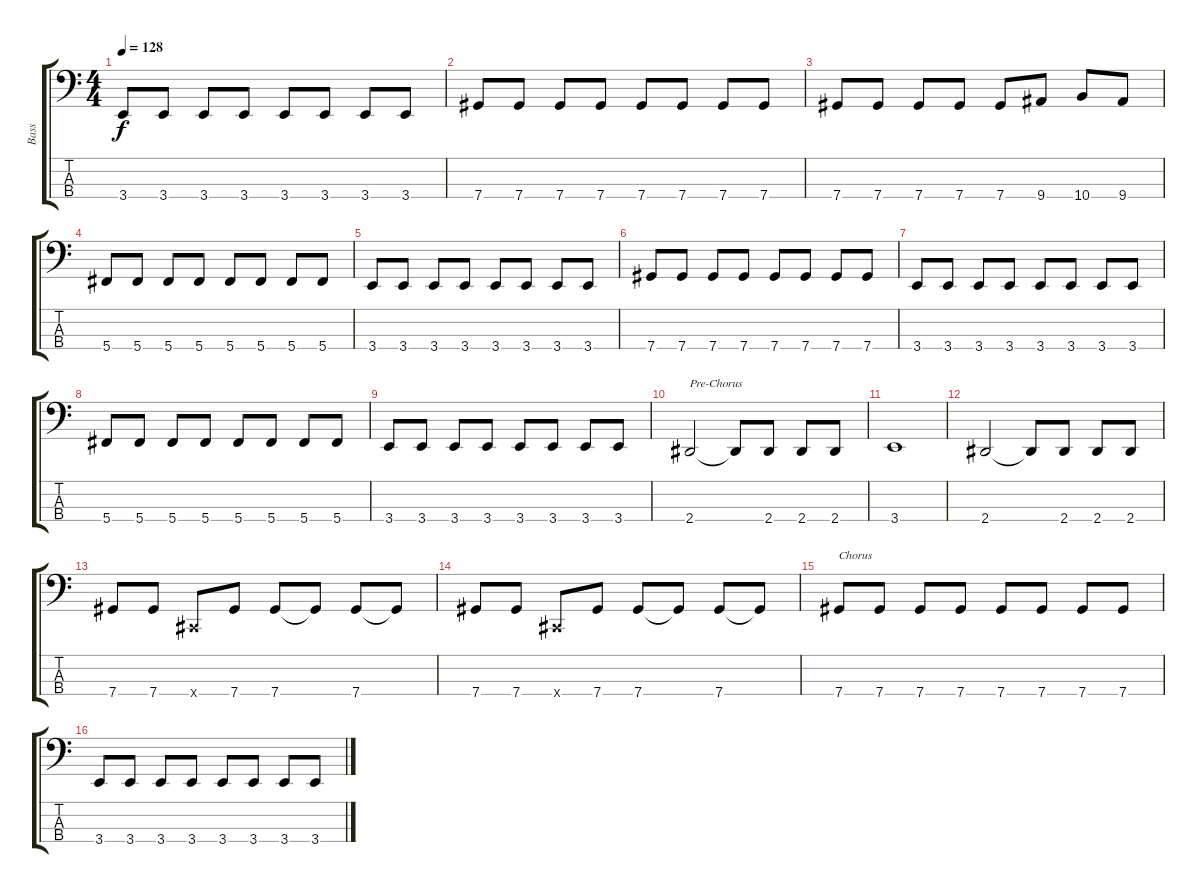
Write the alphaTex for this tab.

\track ("Bass" "Bass") {instrument electricbassfinger}
\staff {score tabs}
\tuning (Gb2 Db2 Ab1 Db1) {hide}
\ts (4 4)
\tempo 128
\clef f4
\ks c
3.4.8{dy f} 3.4.8 3.4.8 3.4.8 3.4.8 3.4.8 3.4.8 3.4.8 |
7.4.8 7.4.8 7.4.8 7.4.8 7.4.8 7.4.8 7.4.8 7.4.8 |
7.4.8 7.4.8 7.4.8 7.4.8 7.4.8 9.4.8 10.4.8 9.4.8 |
5.4.8 5.4.8 5.4.8 5.4.8 5.4.8 5.4.8 5.4.8 5.4.8 |
3.4.8 3.4.8 3.4.8 3.4.8 3.4.8 3.4.8 3.4.8 3.4.8 |
7.4.8 7.4.8 7.4.8 7.4.8 7.4.8 7.4.8 7.4.8 7.4.8 |
3.4.8 3.4.8 3.4.8 3.4.8 3.4.8 3.4.8 3.4.8 3.4.8 |
5.4.8 5.4.8 5.4.8 5.4.8 5.4.8 5.4.8 5.4.8 5.4.8 |
3.4.8 3.4.8 3.4.8 3.4.8 3.4.8 3.4.8 3.4.8 3.4.8 |
2.4.2{txt "Pre-Chorus"} 2.4{t}.8 2.4.8 2.4.8 2.4.8 |
3.4.1 |
2.4.2 2.4{t}.8 2.4.8 2.4.8 2.4.8 |
7.4.8 7.4.8 0.4{x}.8 7.4.8 7.4.8 7.4{t}.8 7.4.8 7.4{t}.8 |
7.4.8 7.4.8 0.4{x}.8 7.4.8 7.4.8 7.4{t}.8 7.4.8 7.4{t}.8 |
7.4.8{txt "Chorus"} 7.4.8 7.4.8 7.4.8 7.4.8 7.4.8 7.4.8 7.4.8 |
3.4.8 3.4.8 3.4.8 3.4.8 3.4.8 3.4.8 3.4.8 3.4.8
